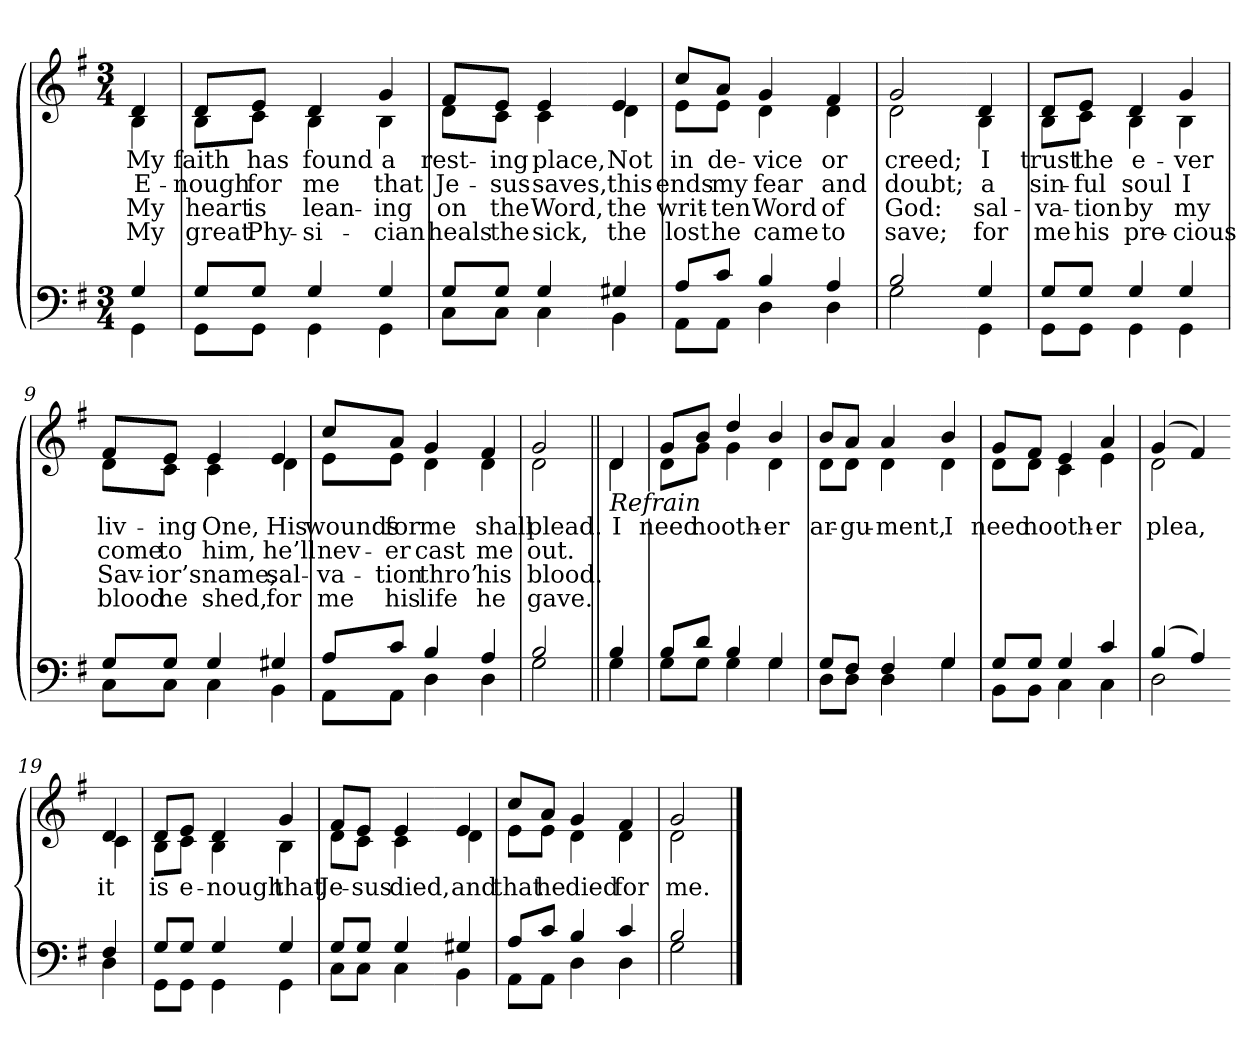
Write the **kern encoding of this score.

**kern	**kern	**text	**text	**text	**text
*part2	*part1	*part1	*part1	*part1	*part1
*staff2	*staff1	*staff1	*staff1	*staff1	*staff1
*clefF4	*clefG2	*	*	*	*
*k[f#]	*k[f#]	*	*	*	*
*M3/4	*M3/4	*	*	*	*
=1	=1	=1	=1	=1	=1
*^	*	*	*	*	*
!	!	!LO:TX:b:i:t=Verse	!	!	!	!
!	!	!	!LO:LY:b	!LO:LY:b	!LO:LY:b	!LO:LY:b
*	*	*^	*	*	*	*
4G/	4GG\	4d/	4B\	My	E-	My	My
=2	=2	=2	=2	=2	=2	=2	=2
!	!	!	!	!LO:LY:b	!LO:LY:b	!LO:LY:b	!LO:LY:b
8G/L	8GG\L	8d/L	8B\L	faith	-nough	heart	great
!	!	!	!	!LO:LY:b	!LO:LY:b	!LO:LY:b	!LO:LY:b
8G/J	8GG\J	8e/J	8c\J	has	for	is	Phy-
!	!	!	!	!LO:LY:b	!LO:LY:b	!LO:LY:b	!LO:LY:b
4G/	4GG\	4d/	4B\	found	me	lean-	-si-
!	!	!	!	!LO:LY:b	!LO:LY:b	!LO:LY:b	!LO:LY:b
4G/	4GG\	4g/	4B\	a	that	-ing	-cian
=3	=3	=3	=3	=3	=3	=3	=3
!	!	!	!	!LO:LY:b	!LO:LY:b	!LO:LY:b	!LO:LY:b
8G/L	8C\L	8f#/L	8d\L	rest-	Je-	on	heals
!	!	!	!	!LO:LY:b	!LO:LY:b	!LO:LY:b	!LO:LY:b
8G/J	8C\J	8e/J	8c\J	-ing	-sus	the	the
!	!	!	!	!LO:LY:b	!LO:LY:b	!LO:LY:b	!LO:LY:b
4G/	4C\	4e/	4c\	place,	saves,	Word,	sick,
!!LO:LB:g=z	!!
=4-	=4-	=4-	=4-	=4-	=4-	=4-	=4-
!	!	!	!	!LO:LY:b	!LO:LY:b	!LO:LY:b	!LO:LY:b
4G#X/	4BB\	4e/	4d\	Not	this	the	the
=5	=5	=5	=5	=5	=5	=5	=5
!	!	!	!	!LO:LY:b	!LO:LY:b	!LO:LY:b	!LO:LY:b
8A/L	8AA\L	8cc/L	8e\L	in	ends	writ-	lost
!	!	!	!	!LO:LY:b	!LO:LY:b	!LO:LY:b	!LO:LY:b
8c/J	8AA\J	8a/J	8e\J	de-	my	-ten	he
!	!	!	!	!LO:LY:b	!LO:LY:b	!LO:LY:b	!LO:LY:b
4B/	4D\	4g/	4d\	-vice	fear	Word	came
!	!	!	!	!LO:LY:b	!LO:LY:b	!LO:LY:b	!LO:LY:b
4A/	4D\	4f#/	4d\	or	and	of	to
=6	=6	=6	=6	=6	=6	=6	=6
!	!	!	!	!LO:LY:b	!LO:LY:b	!LO:LY:b	!LO:LY:b
2B/	2G\	2g/	2d\	creed;	doubt;	God:	save;
!!LO:LB:g=z	!!
=7-	=7-	=7-	=7-	=7-	=7-	=7-	=7-
!	!	!	!	!LO:LY:b	!LO:LY:b	!LO:LY:b	!LO:LY:b
4G/	4GG\	4d/	4B\	I	a	sal-	for
=8	=8	=8	=8	=8	=8	=8	=8
!	!	!	!	!LO:LY:b	!LO:LY:b	!LO:LY:b	!LO:LY:b
8G/L	8GG\L	8d/L	8B\L	trust	sin-	-va-	me
!	!	!	!	!LO:LY:b	!LO:LY:b	!LO:LY:b	!LO:LY:b
8G/J	8GG\J	8e/J	8c\J	the	-ful	-tion	his
!	!	!	!	!LO:LY:b	!LO:LY:b	!LO:LY:b	!LO:LY:b
4G/	4GG\	4d/	4B\	e-	soul	by	pre-
!	!	!	!	!LO:LY:b	!LO:LY:b	!LO:LY:b	!LO:LY:b
4G/	4GG\	4g/	4B\	-ver	I	my	-cious
=9	=9	=9	=9	=9	=9	=9	=9
!	!	!	!	!LO:LY:b	!LO:LY:b	!LO:LY:b	!LO:LY:b
8G/L	8C\L	8f#/L	8d\L	liv-	come	Sav-	blood
!	!	!	!	!LO:LY:b	!LO:LY:b	!LO:LY:b	!LO:LY:b
8G/J	8C\J	8e/J	8c\J	-ing	to	-ior’s	he
!	!	!	!	!LO:LY:b	!LO:LY:b	!LO:LY:b	!LO:LY:b
4G/	4C\	4e/	4c\	One,	him,	name,	shed,
!!LO:LB:g=z	!!
=10-	=10-	=10-	=10-	=10-	=10-	=10-	=10-
!	!	!	!	!LO:LY:b	!LO:LY:b	!LO:LY:b	!LO:LY:b
4G#X/	4BB\	4e/	4d\	His	he’ll	sal-	for
=11	=11	=11	=11	=11	=11	=11	=11
!	!	!	!	!LO:LY:b	!LO:LY:b	!LO:LY:b	!LO:LY:b
8A/L	8AA\L	8cc/L	8e\L	wounds	nev-	-va-	me
!	!	!	!	!LO:LY:b	!LO:LY:b	!LO:LY:b	!LO:LY:b
8c/J	8AA\J	8a/J	8e\J	for	-er	-tion	his
!	!	!	!	!LO:LY:b	!LO:LY:b	!LO:LY:b	!LO:LY:b
4B/	4D\	4g/	4d\	me	cast	thro’	life
!	!	!	!	!LO:LY:b	!LO:LY:b	!LO:LY:b	!LO:LY:b
4A/	4D\	4f#/	4d\	shall	me	his	he
=12	=12	=12	=12	=12	=12	=12	=12
!	!	!	!	!LO:LY:b	!LO:LY:b	!LO:LY:b	!LO:LY:b
2B/	2G\	2g/	2d\	plead.	out.	blood.	gave.
!!LO:LB:g=z	!!
=13||	=13||	=13||	=13||	=13||	=13||	=13||	=13||
!	!	!LO:TX:b:i:t=Refrain	!	!	!	!	!
!	!	!	!	!LO:LY:b	!	!	!
4B/	4G\	4d/	4d\	I	.	.	.
=14	=14	=14	=14	=14	=14	=14	=14
!	!	!	!	!LO:LY:b	!	!	!
8B/L	8G\L	8g/L	8d\L	need	.	.	.
!	!	!	!	!LO:LY:b	!	!	!
8d/J	8G\J	8b/J	8g\J	no	.	.	.
!	!	!	!	!LO:LY:b	!	!	!
4B/	4G\	4dd/	4g\	oth-	.	.	.
!	!	!	!	!LO:LY:b	!	!	!
4G/	4G\	4b/	4d\	-er	.	.	.
=15	=15	=15	=15	=15	=15	=15	=15
!	!	!	!	!LO:LY:b	!	!	!
8G/L	8D\L	8b/L	8d\L	ar-	.	.	.
!	!	!	!	!LO:LY:b	!	!	!
8F#/J	8D\J	8a/J	8d\J	-gu-	.	.	.
!	!	!	!	!LO:LY:b	!	!	!
4F#/	4D\	4a/	4d\	-ment,	.	.	.
!!LO:LB:g=z	!!
=16-	=16-	=16-	=16-	=16-	=16-	=16-	=16-
!	!	!	!	!LO:LY:b	!	!	!
4G/	4G\	4b/	4d\	I	.	.	.
=17	=17	=17	=17	=17	=17	=17	=17
!	!	!	!	!LO:LY:b	!	!	!
8G/L	8BB\L	8g/L	8d\L	need	.	.	.
!	!	!	!	!LO:LY:b	!	!	!
8G/J	8BB\J	8f#/J	8d\J	no	.	.	.
!	!	!	!	!LO:LY:b	!	!	!
4G/	4C\	4e/	4c\	oth-	.	.	.
!	!	!	!	!LO:LY:b	!	!	!
4c/	4C\	4a/	4e\	-er	.	.	.
=18	=18	=18	=18	=18	=18	=18	=18
!	!	!	!	!LO:LY:b	!	!	!
(>4B/	2D\	(>4g/	2d\	plea,	.	.	.
4A/)	.	4f#/)	.	.	.	.	.
!!LO:LB:g=z	!!
=19-	=19-	=19-	=19-	=19-	=19-	=19-	=19-
!	!	!	!	!LO:LY:b	!	!	!
4F#/	4D\	4d/	4c\	it	.	.	.
=20	=20	=20	=20	=20	=20	=20	=20
!	!	!	!	!LO:LY:b	!	!	!
8G/L	8GG\L	8d/L	8B\L	is	.	.	.
!	!	!	!	!LO:LY:b	!	!	!
8G/J	8GG\J	8e/J	8c\J	e-	.	.	.
!	!	!	!	!LO:LY:b	!	!	!
4G/	4GG\	4d/	4B\	-nough	.	.	.
!	!	!	!	!LO:LY:b	!	!	!
4G/	4GG\	4g/	4B\	that	.	.	.
=21	=21	=21	=21	=21	=21	=21	=21
!	!	!	!	!LO:LY:b	!	!	!
8G/L	8C\L	8f#/L	8d\L	Je-	.	.	.
!	!	!	!	!LO:LY:b	!	!	!
8G/J	8C\J	8e/J	8c\J	-sus	.	.	.
!	!	!	!	!LO:LY:b	!	!	!
4G/	4C\	4e/	4c\	died,	.	.	.
!!LO:LB:g=z	!!
=22-	=22-	=22-	=22-	=22-	=22-	=22-	=22-
!	!	!	!	!LO:LY:b	!	!	!
4G#X/	4BB\	4e/	4d\	and	.	.	.
=23	=23	=23	=23	=23	=23	=23	=23
!	!	!	!	!LO:LY:b	!	!	!
8A/L	8AA\L	8cc/L	8e\L	that	.	.	.
!	!	!	!	!LO:LY:b	!	!	!
8c/J	8AA\J	8a/J	8e\J	he	.	.	.
!	!	!	!	!LO:LY:b	!	!	!
4B/	4D\	4g/	4d\	died	.	.	.
!	!	!	!	!LO:LY:b	!	!	!
4c/	4D\	4f#/	4d\	for	.	.	.
=24	=24	=24	=24	=24	=24	=24	=24
!	!	!	!	!LO:LY:b	!	!	!
2B/	2G\	2g/	2d\	me.	.	.	.
*v	*v	*	*	*	*	*	*
*	*v	*v	*	*	*	*
==	==	==	==	==	==
*-	*-	*-	*-	*-	*-
